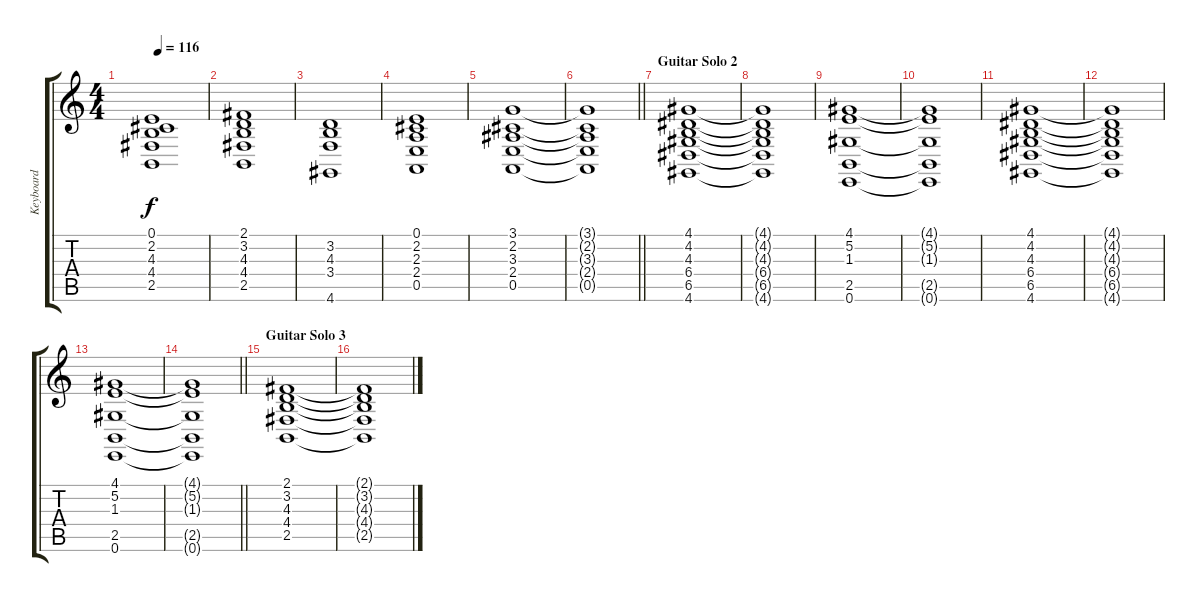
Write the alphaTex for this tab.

\track ("Keyboard" "Keyboard") {instrument stringensemble1}
\staff {score tabs}
\tuning (E4 B3 G3 D3 A2 E2) {hide}
\ts (4 4)
\tempo 116
\clef g2
\ks c
(0.1 2.2 4.3 4.4 2.5).1{dy f} |
(2.1 3.2 4.3 4.4 2.5).1 |
(3.2 4.3 3.4 4.6).1 |
(0.1 2.2 2.3 2.4 0.5).1 |
(3.1 2.2 3.3 2.4 0.5).1 |
\barLineRight lightlight
(3.1{t} 2.2{t} 3.3{t} 2.4{t} 0.5{t}).1 |
\section ("" "Guitar Solo 2")
(4.1 4.2 4.3 6.4 6.5 4.6).1 |
(4.1{t} 4.2{t} 4.3{t} 6.4{t} 6.5{t} 4.6{t}).1 |
(4.1 5.2 1.3 2.5 0.6).1 |
(4.1{t} 5.2{t} 1.3{t} 2.5{t} 0.6{t}).1 |
(4.1 4.2 4.3 6.4 6.5 4.6).1 |
(4.1{t} 4.2{t} 4.3{t} 6.4{t} 6.5{t} 4.6{t}).1 |
(4.1 5.2 1.3 2.5 0.6).1 |
\barLineRight lightlight
(4.1{t} 5.2{t} 1.3{t} 2.5{t} 0.6{t}).1 |
\section ("" "Guitar Solo 3")
(2.1 3.2 4.3 4.4 2.5).1 |
(2.1{t} 3.2{t} 4.3{t} 4.4{t} 2.5{t}).1
